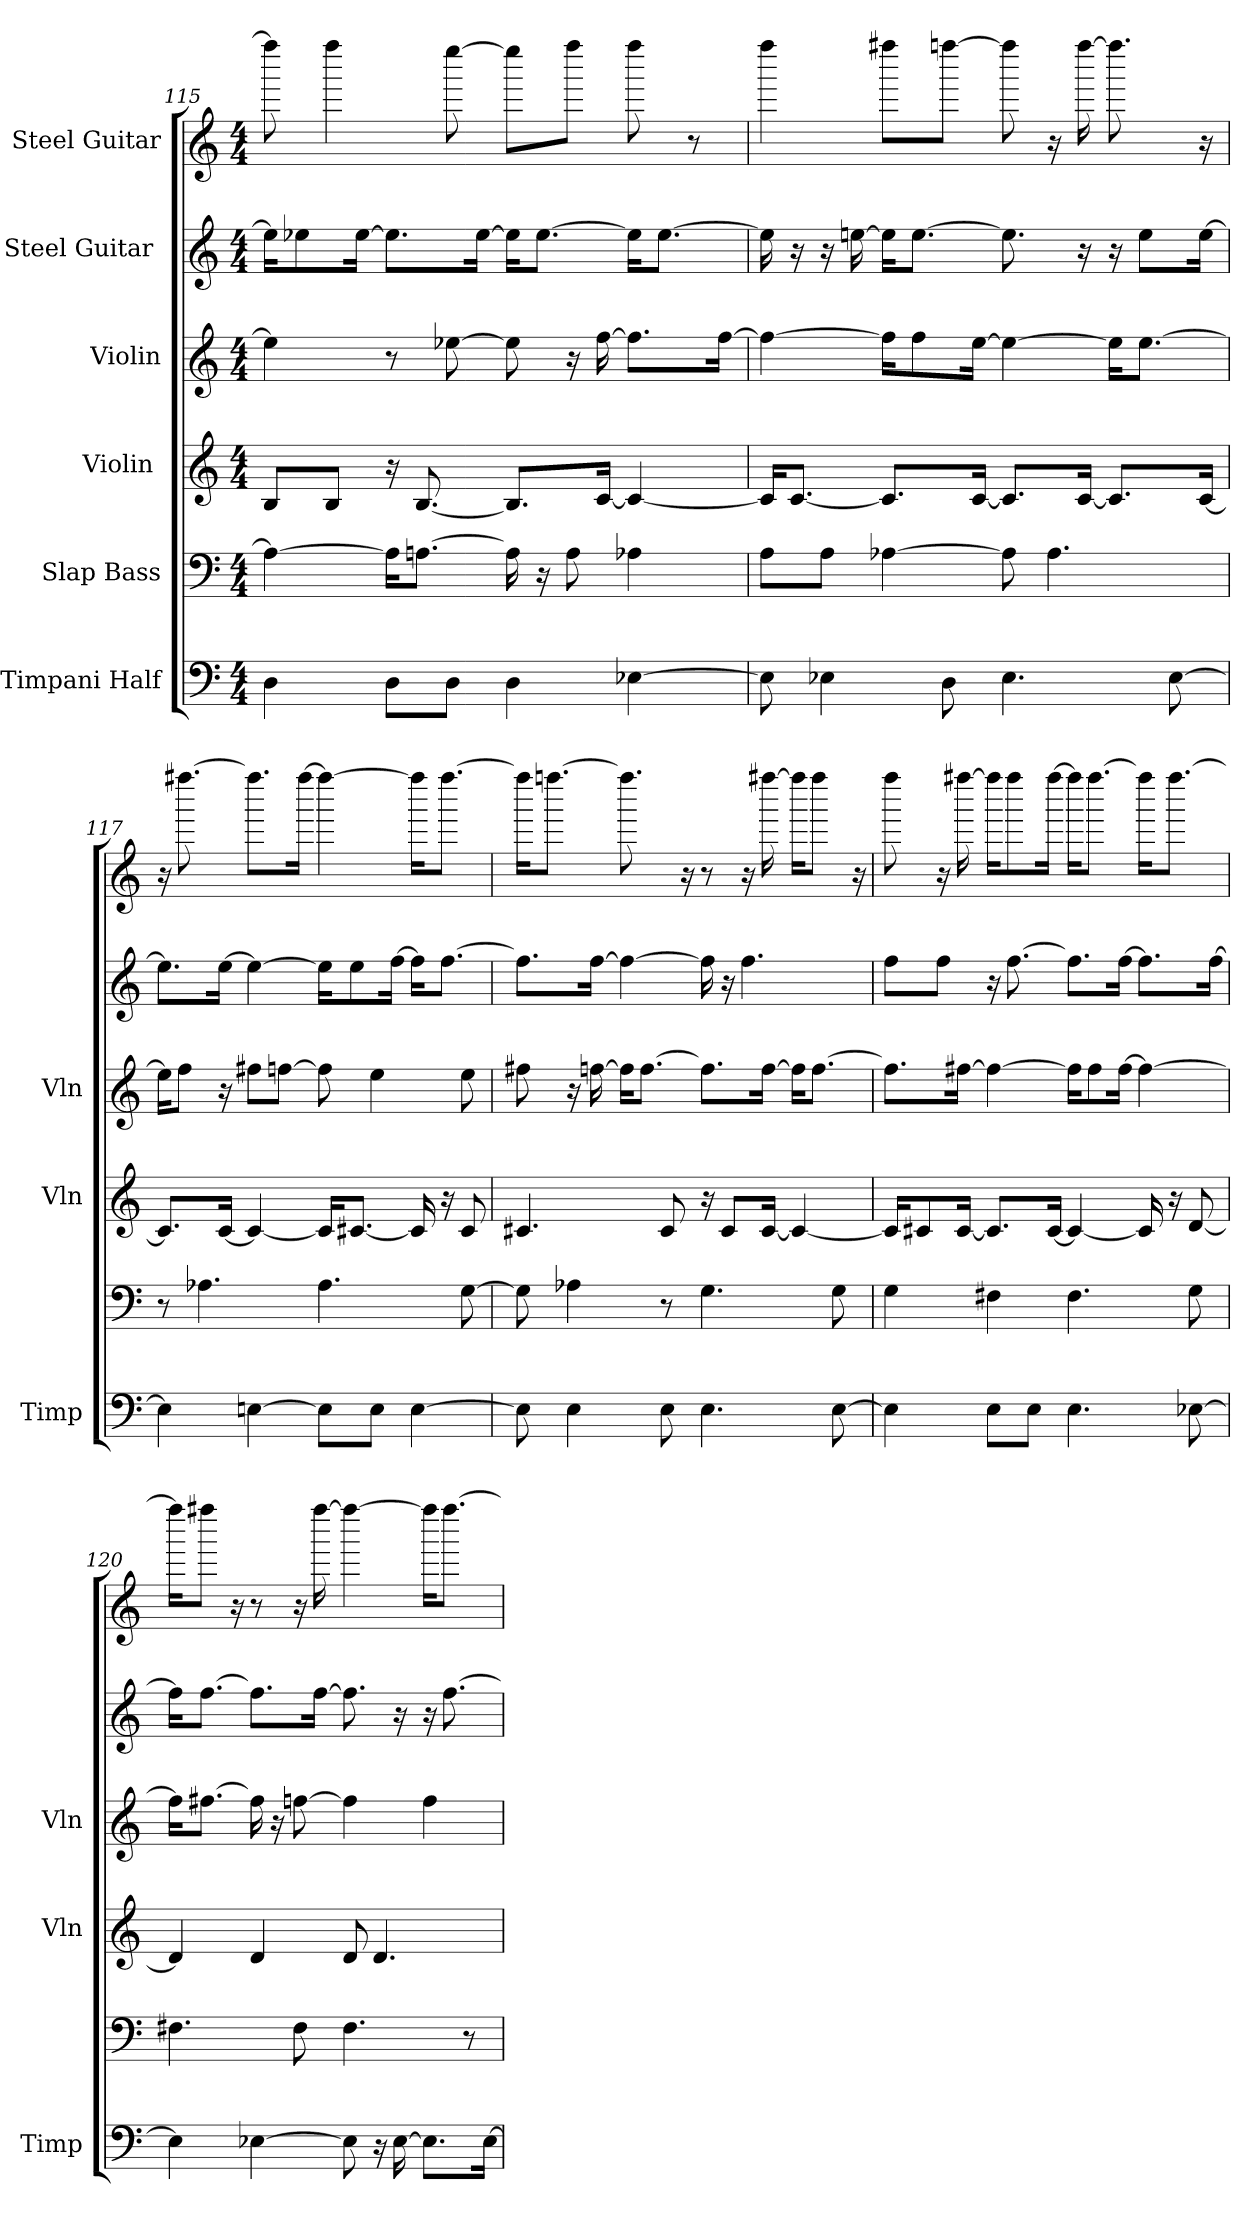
**kern	**kern	**kern	**kern	**kern	**kern
*part6	*part5	*part4	*part3	*part2	*part1
*staff6	*staff5	*staff4	*staff3	*staff2	*staff1
*I"Timpani Half	*I"Slap Bass	*I"Violin [2]	*I"Violin	*I"Steel Guitar [2]	*I"Steel Guitar
*I'Timp	*	*I'Vln	*I'Vln	*	*
*clefF4	*clefF4	*clefG2	*clefG2	*clefG2	*clefG2
*M4/4	*M4/4	*M4/4	*M4/4	*M4/4	*M4/4
=115	=115	=115	=115	=115	=115
4D	4A-_	8BL	4ee-]	16ee-KL]	8ffff]
.	.	.	.	8ee-	.
.	.	8BJ	.	.	4ffff
.	.	.	.	[16ee-Jk	.
8DL	16A-KL]	16r	8r	8.ee-L]	.
.	[8.AJ	[8.B	.	.	.
8DJ	.	.	[8ee-	.	[8eeee
.	.	.	.	[16ee-Jk	.
4D	16A]	8.BL]	8ee-]	16ee-KL]	8eeeeL]
.	16r	.	.	[8.ee-J	.
.	8A	.	16r	.	8ffffJ
.	.	[16cJk	[16ff	.	.
[4E-	4A-	4c_	8.ffL]	16ee-KL]	8ffff
.	.	.	.	[8.ee-J	.
.	.	.	.	.	8r
.	.	.	[16ffJk	.	.
=116	=116	=116	=116	=116	=116
8E-]	8AL	16cKL]	4ff_	16ee-]	4ffff
.	.	[8.cJ	.	16r	.
4E-	8AJ	.	.	16r	.
.	.	.	.	[16ee	.
.	[4A-	8.cL]	16ffKL]	16eeKL]	8ffff#L
.	.	.	8ff	[8.eeJ	.
8D	.	.	.	.	[8ffffJ
.	.	[16cJk	[16eeJk	.	.
4.E-	8A-]	8.cL]	4ee_	8.ee]	8ffff]
.	4.A-	.	.	.	16r
.	.	[16cJk	.	16r	[16ffff
.	.	8.cL]	16eeKL]	16r	8.ffff]
.	.	.	[8.eeJ	8eeL	.
[8E-	.	.	.	.	.
.	.	[16cJk	.	[16eeJk	16r
=117	=117	=117	=117	=117	=117
4E-]	8r	8.cL]	16eeKL]	8.eeL]	16r
.	.	.	8ffJ	.	[8.ffff#
.	4.A-	.	.	.	.
.	.	[16cJk	16r	[16eeJk	.
[4E	.	4c_	8ff#L	4ee_	8.ffff#L]
.	.	.	[8ffJ	.	.
.	.	.	.	.	[16ffff#Jk
8EL]	4.A-	16cKL]	8ff]	16eeKL]	4ffff#_
.	.	[8.c#J	.	8ee	.
8EJ	.	.	4ee	.	.
.	.	.	.	[16ffJk	.
[4E	.	16c#]	.	16ffKL]	16ffff#KL]
.	.	16r	.	[8.ffJ	[8.ffff#J
.	[8G	8c#	8ee	.	.
=118	=118	=118	=118	=118	=118
8E]	8G]	4.c#	8ff#	8.ffL]	16ffff#KL]
.	.	.	.	.	[8.ffffJ
4E	4A-	.	16r	.	.
.	.	.	[16ff	[16ffJk	.
.	.	.	16ffKL]	4ff_	8.ffff]
.	.	.	[8.ffJ	.	.
8E	8r	8c#	.	.	.
.	.	.	.	.	16r
4.E	4.G	16r	8.ffL]	16ff]	8r
.	.	8c#L	.	16r	.
.	.	.	.	4.ff	16r
.	.	[16c#Jk	[16ffJk	.	[16ffff#
.	.	4c#_	16ffKL]	.	16ffff#KL]
.	.	.	[8.ffJ	.	8ffff#J
[8E	8G	.	.	.	.
.	.	.	.	.	16r
=119	=119	=119	=119	=119	=119
4E]	4G	16c#KL]	8.ffL]	8ffL	8ffff
.	.	8c#	.	.	.
.	.	.	.	8ffJ	16r
.	.	[16c#Jk	[16ff#Jk	.	[16ffff#
8EL	4F#	8.c#L]	4ff#_	16r	16ffff#KL]
.	.	.	.	[8.ff	8ffff#
8EJ	.	.	.	.	.
.	.	[16c#Jk	.	.	[16ffff#Jk
4.E	4.F#	4c#_	16ff#KL]	8.ffL]	16ffff#KL]
.	.	.	8ff#	.	[8.ffff#J
.	.	.	[16ff#Jk	[16ffJk	.
.	.	16c#]	4ff#_	8.ffL]	16ffff#KL]
.	.	16r	.	.	[8.ffff#J
[8E-	8G	[8d	.	.	.
.	.	.	.	[16ffJk	.
=120	=120	=120	=120	=120	=120
4E-]	4.F#	4d]	16ff#KL]	16ffKL]	16ffff#KL]
.	.	.	[8.ff#J	[8.ffJ	8ffff#J
.	.	.	.	.	16r
[4E-	.	4d	16ff#]	8.ffL]	8r
.	.	.	16r	.	.
.	8F#	.	[8ff	.	16r
.	.	.	.	[16ffJk	[16ffff#
8E-]	4.F#	8d	4ff]	8.ff]	4ffff#_
16r	.	4.d	.	.	.
[16E-	.	.	.	16r	.
8.E-L]	.	.	4ff	16r	16ffff#KL]
.	.	.	.	[8.ff	[8.ffff#J
.	8r	.	.	.	.
[16E-Jk	.	.	.	.	.
=	=	=	=	=	=
*-	*-	*-	*-	*-	*-
